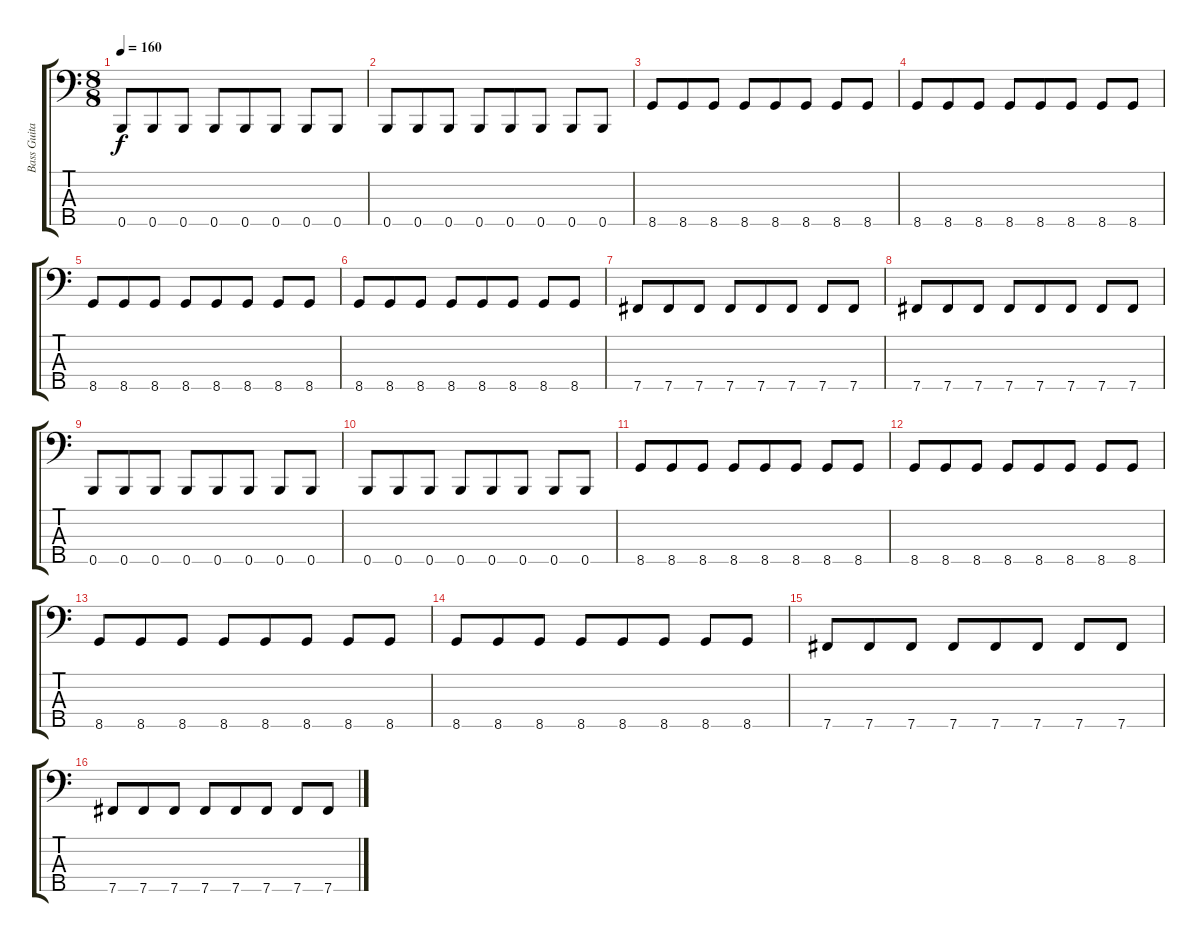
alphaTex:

\track ("Bass Guitar" "Bass Guita") {instrument electricbasspick}
\staff {score tabs}
\tuning (G2 D2 A1 E1 B0) {hide}
\ts (8 8)
\tempo 160
\clef f4
\ks c
0.5.8{dy f} 0.5.8 0.5.8 0.5.8 0.5.8 0.5.8 0.5.8 0.5.8 |
0.5.8 0.5.8 0.5.8 0.5.8 0.5.8 0.5.8 0.5.8 0.5.8 |
8.5.8 8.5.8 8.5.8 8.5.8 8.5.8 8.5.8 8.5.8 8.5.8 |
8.5.8 8.5.8 8.5.8 8.5.8 8.5.8 8.5.8 8.5.8 8.5.8 |
8.5.8 8.5.8 8.5.8 8.5.8 8.5.8 8.5.8 8.5.8 8.5.8 |
8.5.8 8.5.8 8.5.8 8.5.8 8.5.8 8.5.8 8.5.8 8.5.8 |
7.5.8 7.5.8 7.5.8 7.5.8 7.5.8 7.5.8 7.5.8 7.5.8 |
7.5.8 7.5.8 7.5.8 7.5.8 7.5.8 7.5.8 7.5.8 7.5.8 |
0.5.8 0.5.8 0.5.8 0.5.8 0.5.8 0.5.8 0.5.8 0.5.8 |
0.5.8 0.5.8 0.5.8 0.5.8 0.5.8 0.5.8 0.5.8 0.5.8 |
8.5.8 8.5.8 8.5.8 8.5.8 8.5.8 8.5.8 8.5.8 8.5.8 |
8.5.8 8.5.8 8.5.8 8.5.8 8.5.8 8.5.8 8.5.8 8.5.8 |
8.5.8 8.5.8 8.5.8 8.5.8 8.5.8 8.5.8 8.5.8 8.5.8 |
8.5.8 8.5.8 8.5.8 8.5.8 8.5.8 8.5.8 8.5.8 8.5.8 |
7.5.8 7.5.8 7.5.8 7.5.8 7.5.8 7.5.8 7.5.8 7.5.8 |
7.5.8 7.5.8 7.5.8 7.5.8 7.5.8 7.5.8 7.5.8 7.5.8
